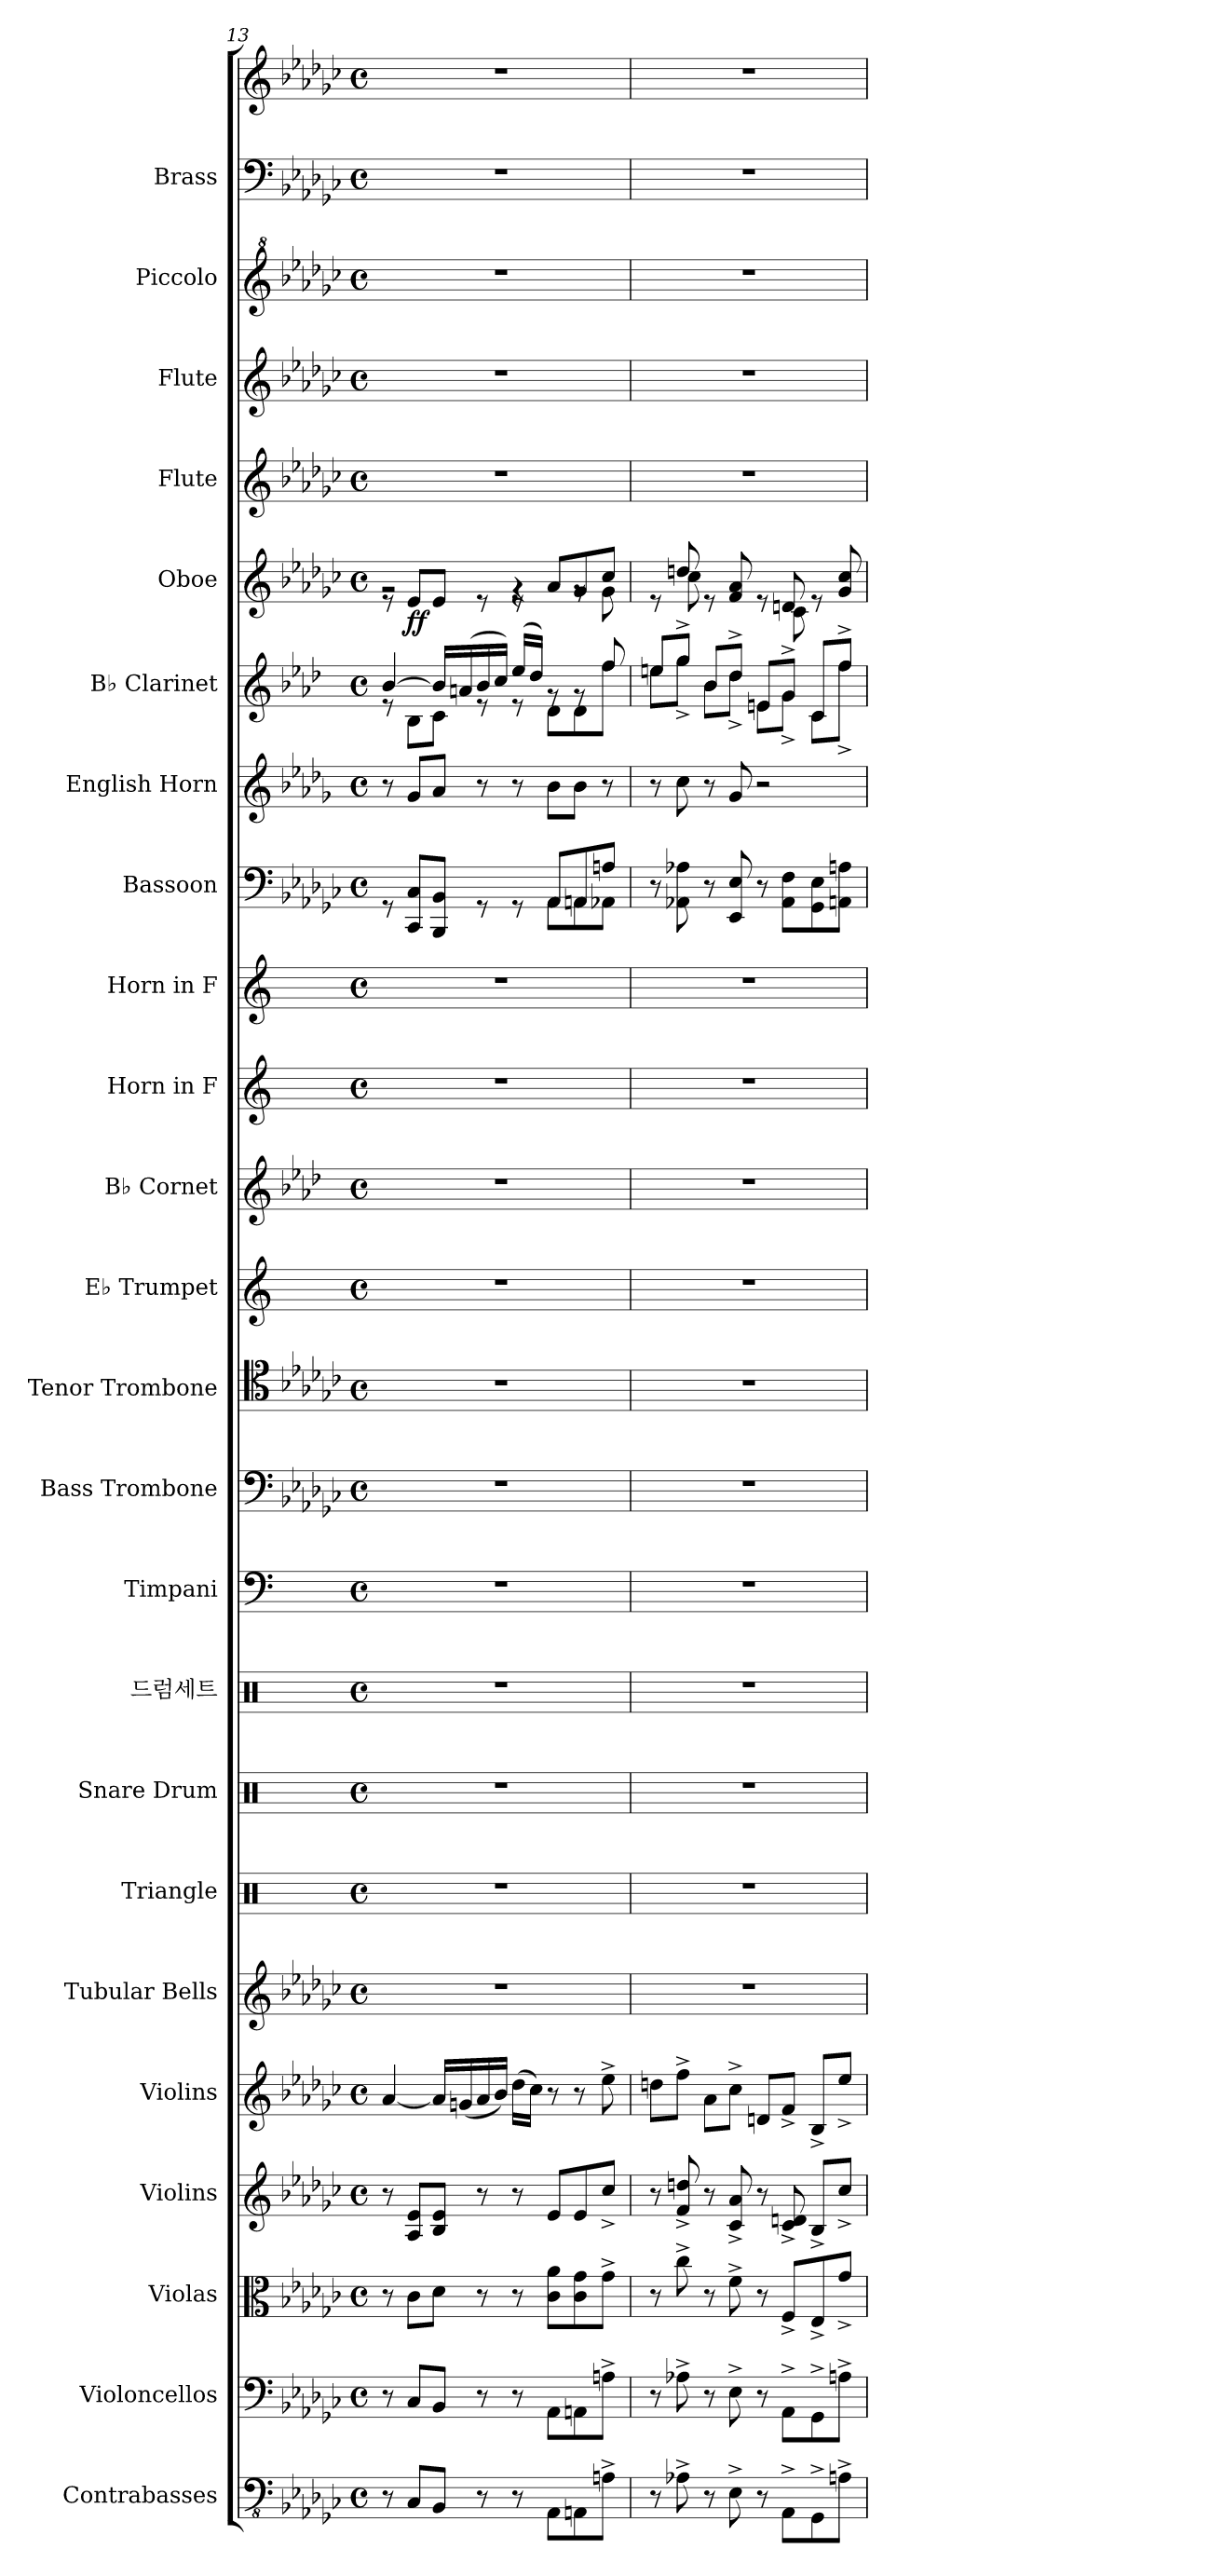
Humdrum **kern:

**kern	**kern	**kern	**kern	**kern	**kern	**kern	**kern	**kern	**kern	**kern	**kern	**kern	**kern	**kern	**kern	**kern	**kern	**kern	**kern	**dynam	**kern	**kern	**kern	**kern	**kern
*part24	*part23	*part22	*part21	*part20	*part19	*part18	*part17	*part16	*part15	*part14	*part13	*part12	*part11	*part10	*part9	*part8	*part7	*part6	*part5	*part5	*part4	*part3	*part2	*part1	*part1
*staff25	*staff24	*staff23	*staff22	*staff21	*staff20	*staff19	*staff18	*staff17	*staff16	*staff15	*staff14	*staff13	*staff12	*staff11	*staff10	*staff9	*staff8	*staff7	*staff6	*staff6	*staff5	*staff4	*staff3	*staff2	*staff1
*I"Contrabasses	*I"Violoncellos	*I"Violas	*I"Violins	*I"Violins	*I"Tubular Bells	*I"Triangle	*I"Snare Drum	*I"드럼세트	*I"Timpani	*I"Bass Trombone	*I"Tenor Trombone	*I"E♭ Trumpet	*I"B♭ Cornet	*I"Horn in F	*I"Horn in F	*I"Bassoon	*I"English Horn	*I"B♭ Clarinet	*I"Oboe	*	*I"Flute	*I"Flute	*I"Piccolo	*I"Brass	*
*I'Cbs.	*I'Vcs.	*I'Vlas.	*I'Vlns.	*I'Vlns.	*I'Tu. Be.	*I'Trgl.	*I'SD	*	*I'Timp.	*I'B. Tbn.	*I'T. Tbn.	*I'E♭ Tpt.	*I'B♭ Cnt.	*	*	*I'Bsn.	*I'E. Hn.	*I'B♭ Cl.	*I'Ob.	*	*I'Fl.	*I'Fl.	*I'Picc.	*I'Br.	*
*clefFv4	*clefF4	*clefC3	*clefG2	*clefG2	*clefG2	*clefX	*clefX	*clefX	*clefF4	*clefF4	*clefC4	*clefG2	*clefG2	*clefG2	*clefG2	*clefF4	*clefG2	*clefG2	*clefG2	*	*clefG2	*clefG2	*clefG^2	*clefF4	*clefG2
*	*	*	*	*	*	*	*	*	*	*	*	*ITrd-2c-3	*ITrd1c2	*ITrd4c7	*ITrd4c7	*	*ITrd4c7	*ITrd1c2	*	*	*	*	*ITrd-7c-12	*	*
*k[b-e-a-d-g-c-]	*k[b-e-a-d-g-c-]	*k[b-e-a-d-g-c-]	*k[b-e-a-d-g-c-]	*k[b-e-a-d-g-c-]	*k[b-e-a-d-g-c-]	*k[]	*k[]	*k[]	*k[]	*k[b-e-a-d-g-c-]	*k[b-e-a-d-g-c-]	*k[b-e-a-]	*k[b-e-a-d-g-c-]	*k[b-]	*k[b-]	*k[b-e-a-d-g-c-]	*k[b-e-a-d-g-c-]	*k[b-e-a-d-g-c-]	*k[b-e-a-d-g-c-]	*	*k[b-e-a-d-g-c-]	*k[b-e-a-d-g-c-]	*k[b-e-a-d-g-c-]	*k[b-e-a-d-g-c-]	*k[b-e-a-d-g-c-]
*M4/4	*M4/4	*M4/4	*M4/4	*M4/4	*M4/4	*M4/4	*M4/4	*M4/4	*M4/4	*M4/4	*M4/4	*M4/4	*M4/4	*M4/4	*M4/4	*M4/4	*M4/4	*M4/4	*M4/4	*	*M4/4	*M4/4	*M4/4	*M4/4	*M4/4
*met(c)	*met(c)	*met(c)	*met(c)	*met(c)	*met(c)	*met(c)	*met(c)	*met(c)	*met(c)	*met(c)	*met(c)	*met(c)	*met(c)	*met(c)	*met(c)	*met(c)	*met(c)	*met(c)	*met(c)	*	*met(c)	*met(c)	*met(c)	*met(c)	*met(c)
=13	=13	=13	=13	=13	=13	=13	=13	=13	=13	=13	=13	=13	=13	=13	=13	=13	=13	=13	=13	=13	=13	=13	=13	=13	=13
*	*	*	*	*	*	*	*	*	*	*	*	*	*	*	*	*^	*	*^	*^	*	*	*	*	*	*
8r	8r	8r	8r	[4a-/	1r	1r	1r	1r	1r	1r	1r	1r	1r	1r	1r	8rGG	8ryy	8r	[4a-/	8re	8re	2rg	.	1r	1r	1r	1r	1r
!	!	!	!	!	!	!	!	!	!	!	!	!	!	!	!	!	!	!	!	!	!	!	!LO:DY:b	!	!	!	!	!
*	*	*	*	*	*	*	*	*	*	*	*	*	*	*	*	*v	*v	*	*	*	*	*	*	*	*	*	*	*
8CC-/L	8C-/L	8c-\L	8A-/ 8e-/L	.	.	.	.	.	.	.	.	.	.	.	.	8CC-/ 8C-/L	8c-/L	.	8A-\L	8e-/L	.	ff	.	.	.	.	.
8BBB-/J	8BB-/J	8d-\J	8B-/ 8e-/J	16a-/LL]	.	.	.	.	.	.	.	.	.	.	.	8BBB-/ 8BB-/J	8d-/J	16a-/LL]	8B-\J	8e-/J	.	.	.	.	.	.	.
.	.	.	.	(16gn/	.	.	.	.	.	.	.	.	.	.	.	.	.	(16gn/	.	.	.	.	.	.	.	.	.
8r	8r	8r	8r	16a-/	.	.	.	.	.	.	.	.	.	.	.	8rGG	8r	16a-/	8re	8re	.	.	.	.	.	.	.
.	.	.	.	16b-/JJ)	.	.	.	.	.	.	.	.	.	.	.	.	.	16b-/JJ)	.	.	.	.	.	.	.	.	.
8r	8r	8r	8r	(16dd-\LL	.	.	.	.	.	.	.	.	.	.	.	8rGG	8r	(16dd-/LL	8re	8re	4rg	.	.	.	.	.	.
.	.	.	.	16cc-\JJ)	.	.	.	.	.	.	.	.	.	.	.	.	.	16cc-/JJ)	.	.	.	.	.	.	.	.	.
*	*	*	*	*	*	*	*	*	*	*	*	*	*	*	*	*^	*	*	*	*	*	*	*	*	*	*	*
8AAA-\L	8AA-\L	8c-\ 8a-\L	8e-/L	8r	.	.	.	.	.	.	.	.	.	.	.	8AA-/L	8AA-\L	8e-\L	8rg	8c-\L	8a-/L	.	.	.	.	.	.	.
8AAAn\	8AAn\	8c-\ 8g-\	8e-/	8r	.	.	.	.	.	.	.	.	.	.	.	8AAn/	8AA\	8e-\J	8rg	8c-\	8g-/	8rg	.	.	.	.	.	.
8AAn^\J	8An^\J	8g-^\J	8cc-^/J	8ee-^\	.	.	.	.	.	.	.	.	.	.	.	8An/J	8AA-X\J	8r	8ee-/	8ee-\J	8cc-/J	8g-\	.	.	.	.	.	.
*	*	*	*	*	*	*	*	*	*	*	*	*	*	*	*	*v	*v	*	*	*	*	*	*	*	*	*	*	*
=14	=14	=14	=14	=14	=14	=14	=14	=14	=14	=14	=14	=14	=14	=14	=14	=14	=14	=14	=14	=14	=14	=14	=14	=14	=14	=14	=14
8r	8r	8r	8r	8ddn\L	1r	1r	1r	1r	1r	1r	1r	1r	1r	1r	1r	8r	8r	8ddn/L	8dd\L	8re	8ryy	.	1r	1r	1r	1r	1r
8AA-X^\	8A-X^\	8cc-^\	8f/^ 8ddn/^	8ff^\J	.	.	.	.	.	.	.	.	.	.	.	8AA-X\ 8A-X\	8f\	8ff^/J	8ff^\J	8ddn/	8cc-\	.	.	.	.	.	.
8r	8r	8r	8r	8a-\L	.	.	.	.	.	.	.	.	.	.	.	8r	8r	8a-/L	8a-\L	8re	4.ryy	.	.	.	.	.	.
8EE-^\	8E-^\	8f^\	8c-/^ 8a-/^	8cc-^\J	.	.	.	.	.	.	.	.	.	.	.	8EE-/ 8E-/	8c-/	8cc-^/J	8cc-^\J	8f/ 8a-/	.	.	.	.	.	.	.
8r	8r	8r	8r	8dn/L	.	.	.	.	.	.	.	.	.	.	.	8r	2r	8dn/L	8d\L	8re	.	.	.	.	.	.	.
8AAA-^\L	8AA-^\L	8F^/L	8c-/^ 8dn/^	8f^/J	.	.	.	.	.	.	.	.	.	.	.	8AA-\ 8F\L	.	8f^/J	8f^\J	8dn/	8c-\	.	.	.	.	.	.
8GGG-^\	8GG-^\	8E-^/	8B-^/L	8B-^/L	.	.	.	.	.	.	.	.	.	.	.	8GG-\ 8E-\	.	8B-/L	8B-\L	8re	4ryy	.	.	.	.	.	.
8AAn^\J	8An^\J	8g-^/J	8cc-^/J	8ee-^/J	.	.	.	.	.	.	.	.	.	.	.	8AAn\ 8An\J	.	8ee-^/J	8ee-^\J	8g-/ 8cc-/	.	.	.	.	.	.	.
*	*	*	*	*	*	*	*	*	*	*	*	*	*	*	*	*	*	*v	*v	*	*	*	*	*	*	*	*
*	*	*	*	*	*	*	*	*	*	*	*	*	*	*	*	*	*	*	*v	*v	*	*	*	*	*	*
=	=	=	=	=	=	=	=	=	=	=	=	=	=	=	=	=	=	=	=	=	=	=	=	=	=
*-	*-	*-	*-	*-	*-	*-	*-	*-	*-	*-	*-	*-	*-	*-	*-	*-	*-	*-	*-	*-	*-	*-	*-	*-	*-
